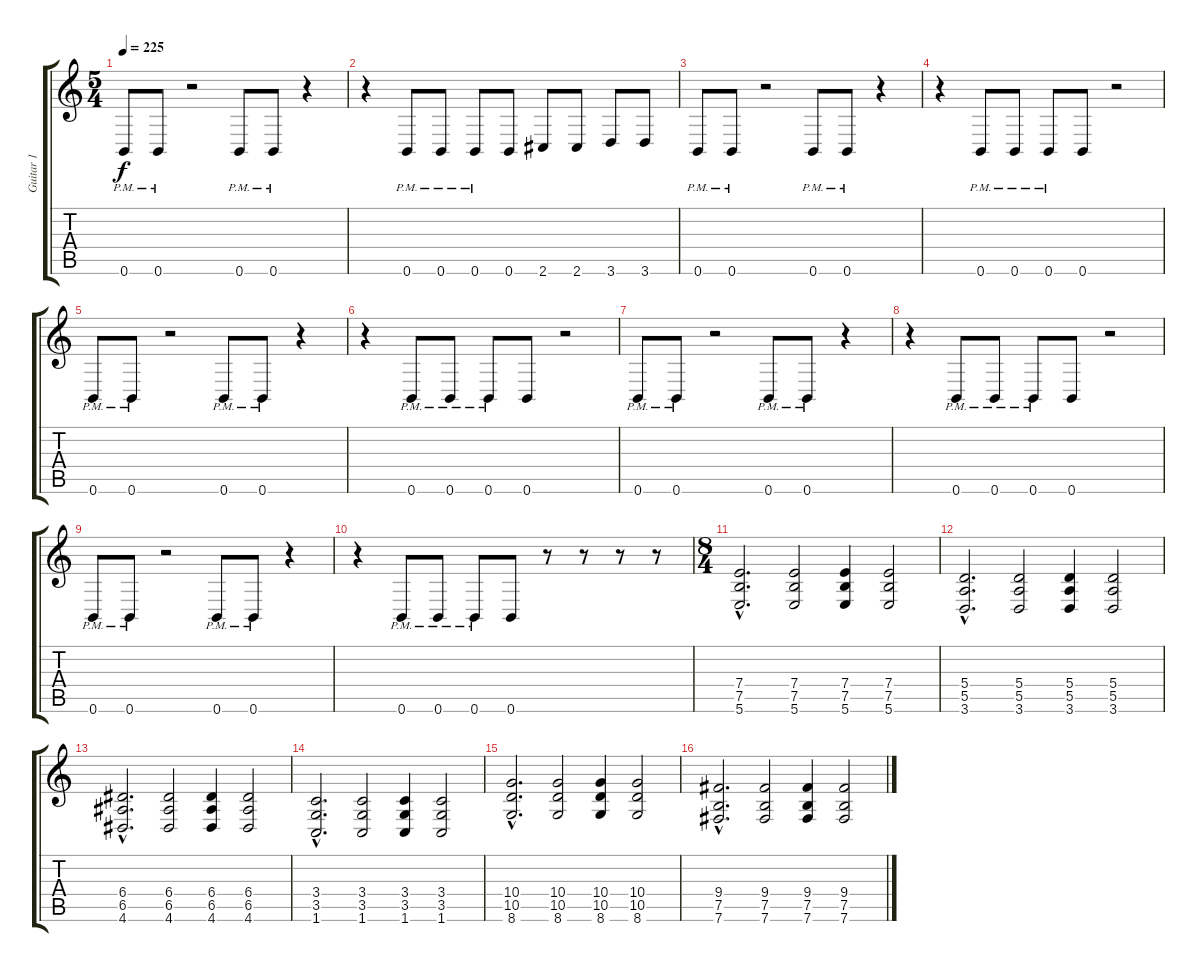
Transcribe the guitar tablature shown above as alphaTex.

\track ("Guitar 1" "Guitar 1") {instrument overdrivenguitar}
\staff {score tabs}
\tuning (B3 Gb3 D3 A2 E2 B1) {hide}
\ts (5 4)
\tempo 225
\clef g2
\ks c
0.6{pm}.8{dy f} 0.6{pm}.8 r.2 0.6{pm}.8 0.6{pm}.8 r.4 |
r.4 0.6{pm}.8 0.6{pm}.8 0.6{pm}.8 0.6.8 2.6.8 2.6.8 3.6.8 3.6.8 |
0.6{pm}.8 0.6{pm}.8 r.2 0.6{pm}.8 0.6{pm}.8 r.4 |
r.4 0.6{pm}.8 0.6{pm}.8 0.6{pm}.8 0.6.8 r.2 |
0.6{pm}.8 0.6{pm}.8 r.2 0.6{pm}.8 0.6{pm}.8 r.4 |
r.4 0.6{pm}.8 0.6{pm}.8 0.6{pm}.8 0.6.8 r.2 |
0.6{pm}.8 0.6{pm}.8 r.2 0.6{pm}.8 0.6{pm}.8 r.4 |
r.4 0.6{pm}.8 0.6{pm}.8 0.6{pm}.8 0.6.8 r.2 |
0.6{pm}.8 0.6{pm}.8 r.2 0.6{pm}.8 0.6{pm}.8 r.4 |
r.4 0.6{pm}.8 0.6{pm}.8 0.6{pm}.8 0.6.8 r.8 r.8 r.8 r.8 |
\ts (8 4)
(7.4{hac} 7.5{hac} 5.6{hac}).2{d} (7.4 7.5 5.6).2 (7.4 7.5 5.6).4 (7.4 7.5 5.6).2 |
(5.4{hac} 5.5{hac} 3.6{hac}).2{d} (5.4 5.5 3.6).2 (5.4 5.5 3.6).4 (5.4 5.5 3.6).2 |
(6.4{hac} 6.5{hac} 4.6{hac}).2{d} (6.4 6.5 4.6).2 (6.4 6.5 4.6).4 (6.4 6.5 4.6).2 |
(3.4{hac} 3.5{hac} 1.6{hac}).2{d} (3.4 3.5 1.6).2 (3.4 3.5 1.6).4 (3.4 3.5 1.6).2 |
(10.4{hac} 10.5{hac} 8.6{hac}).2{d} (10.4 10.5 8.6).2 (10.4 10.5 8.6).4 (10.4 10.5 8.6).2 |
(9.4{hac} 7.5{hac} 7.6{hac}).2{d} (9.4 7.5 7.6).2 (9.4 7.5 7.6).4 (9.4 7.5 7.6).2
